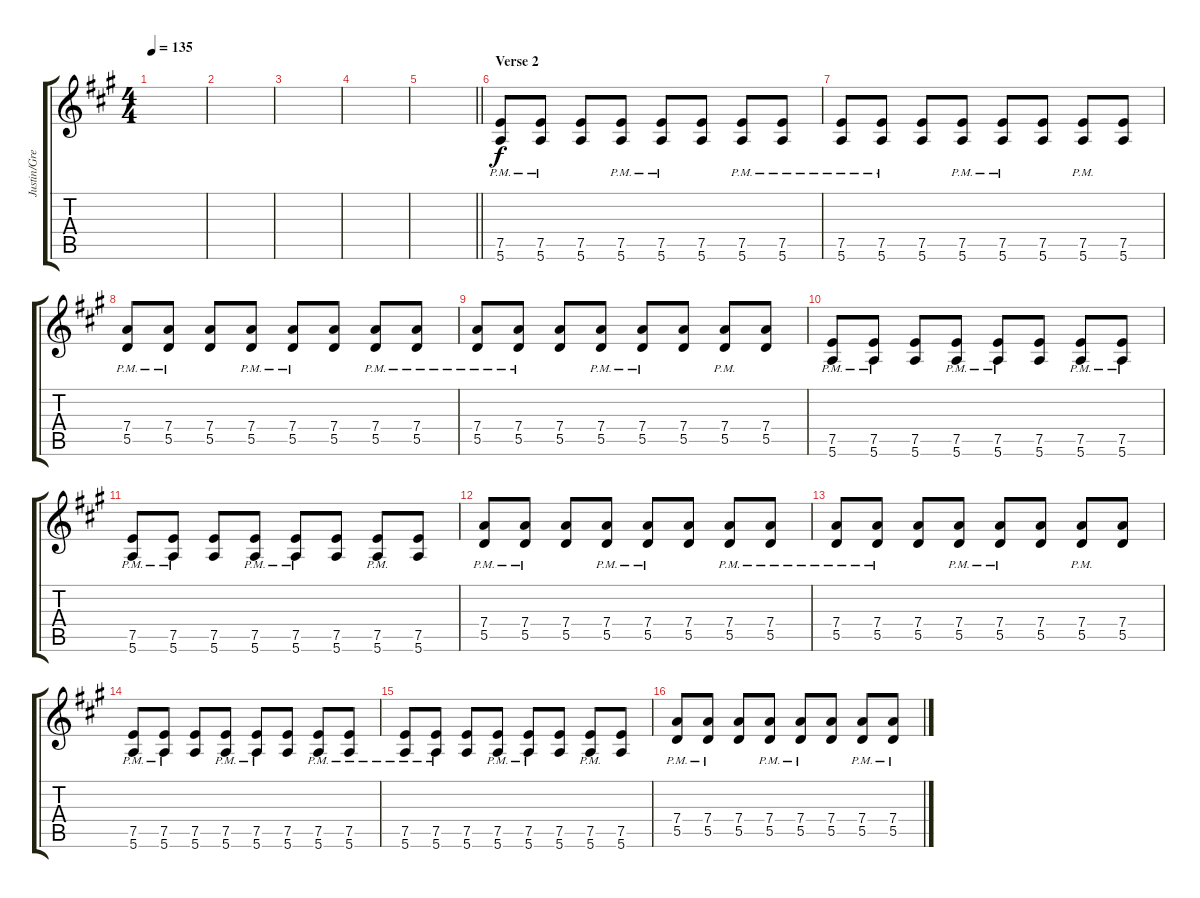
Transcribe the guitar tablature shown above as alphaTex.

\track ("Justin/Greg Crunch Rythem" "Justin/Gre") {instrument electricguitarjazz}
\staff {score tabs}
\tuning (E4 B3 G3 D3 A2 E2) {hide}
\ts (4 4)
\tempo 135
\clef g2
\ks a
|
|
|
|
\barLineRight lightlight
|
\section ("" "Verse 2")
(7.5{pm} 5.6{pm}).8 (7.5{pm} 5.6{pm}).8 (7.5 5.6).8 (7.5{pm} 5.6{pm}).8 (7.5{pm} 5.6{pm}).8 (7.5 5.6).8 (7.5{pm} 5.6{pm}).8 (7.5{pm} 5.6{pm}).8 |
(7.5{pm} 5.6{pm}).8 (7.5{pm} 5.6{pm}).8 (7.5 5.6).8 (7.5{pm} 5.6{pm}).8 (7.5{pm} 5.6{pm}).8 (7.5 5.6).8 (7.5{pm} 5.6{pm}).8 (7.5 5.6).8 |
(7.4{pm} 5.5{pm}).8 (7.4{pm} 5.5{pm}).8 (7.4 5.5).8 (7.4{pm} 5.5{pm}).8 (7.4{pm} 5.5{pm}).8 (7.4 5.5).8 (7.4{pm} 5.5{pm}).8 (7.4{pm} 5.5{pm}).8 |
(7.4{pm} 5.5{pm}).8 (7.4{pm} 5.5{pm}).8 (7.4 5.5).8 (7.4{pm} 5.5{pm}).8 (7.4{pm} 5.5{pm}).8 (7.4 5.5).8 (7.4{pm} 5.5{pm}).8 (7.4 5.5).8 |
(7.5{pm} 5.6{pm}).8 (7.5{pm} 5.6{pm}).8 (7.5 5.6).8 (7.5{pm} 5.6{pm}).8 (7.5{pm} 5.6{pm}).8 (7.5 5.6).8 (7.5{pm} 5.6{pm}).8 (7.5{pm} 5.6{pm}).8 |
(7.5{pm} 5.6{pm}).8 (7.5{pm} 5.6{pm}).8 (7.5 5.6).8 (7.5{pm} 5.6{pm}).8 (7.5{pm} 5.6{pm}).8 (7.5 5.6).8 (7.5{pm} 5.6{pm}).8 (7.5 5.6).8 |
(7.4{pm} 5.5{pm}).8 (7.4{pm} 5.5{pm}).8 (7.4 5.5).8 (7.4{pm} 5.5{pm}).8 (7.4{pm} 5.5{pm}).8 (7.4 5.5).8 (7.4{pm} 5.5{pm}).8 (7.4{pm} 5.5{pm}).8 |
(7.4{pm} 5.5{pm}).8 (7.4{pm} 5.5{pm}).8 (7.4 5.5).8 (7.4{pm} 5.5{pm}).8 (7.4{pm} 5.5{pm}).8 (7.4 5.5).8 (7.4{pm} 5.5{pm}).8 (7.4 5.5).8 |
(7.5{pm} 5.6{pm}).8 (7.5{pm} 5.6{pm}).8 (7.5 5.6).8 (7.5{pm} 5.6{pm}).8 (7.5{pm} 5.6{pm}).8 (7.5 5.6).8 (7.5{pm} 5.6{pm}).8 (7.5{pm} 5.6{pm}).8 |
(7.5{pm} 5.6{pm}).8 (7.5{pm} 5.6{pm}).8 (7.5 5.6).8 (7.5{pm} 5.6{pm}).8 (7.5{pm} 5.6{pm}).8 (7.5 5.6).8 (7.5{pm} 5.6{pm}).8 (7.5 5.6).8 |
(7.4{pm} 5.5{pm}).8 (7.4{pm} 5.5{pm}).8 (7.4 5.5).8 (7.4{pm} 5.5{pm}).8 (7.4{pm} 5.5{pm}).8 (7.4 5.5).8 (7.4{pm} 5.5{pm}).8 (7.4{pm} 5.5{pm}).8
